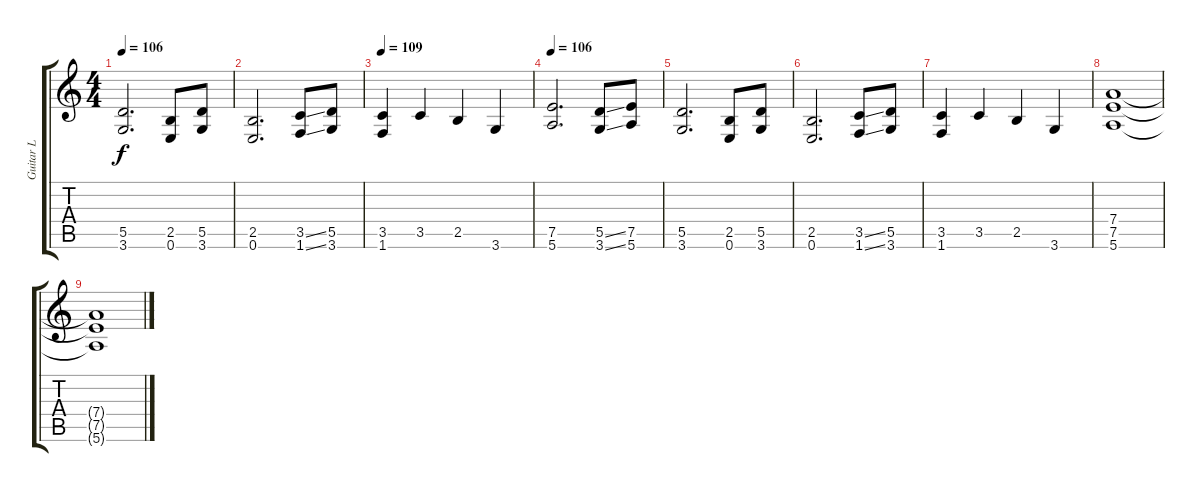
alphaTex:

\track ("Guitar L" "Guitar L") {instrument distortionguitar}
\staff {score tabs}
\tuning (E4 B3 G3 D3 A2 E2) {hide}
\ts (4 4)
\tempo 106
\clef g2
\ks c
(5.5 3.6).2{d dy f} (2.5 0.6).8 (5.5 3.6).8 |
(2.5 0.6).2{d} (3.5{ss} 1.6{ss}).8 (5.5 3.6).8 |
\tempo 109
(3.5 1.6).4 3.5.4 2.5.4 3.6.4 |
\tempo 106
(7.5 5.6).2{d} (5.5{ss} 3.6{ss}).8 (7.5 5.6).8 |
(5.5 3.6).2{d} (2.5 0.6).8 (5.5 3.6).8 |
(2.5 0.6).2{d} (3.5{ss} 1.6{ss}).8 (5.5 3.6).8 |
(3.5 1.6).4 3.5.4 2.5.4 3.6.4 |
(7.4 7.5 5.6).1{volume 0} |
(7.4{t} 7.5{t} 5.6{t}).1
